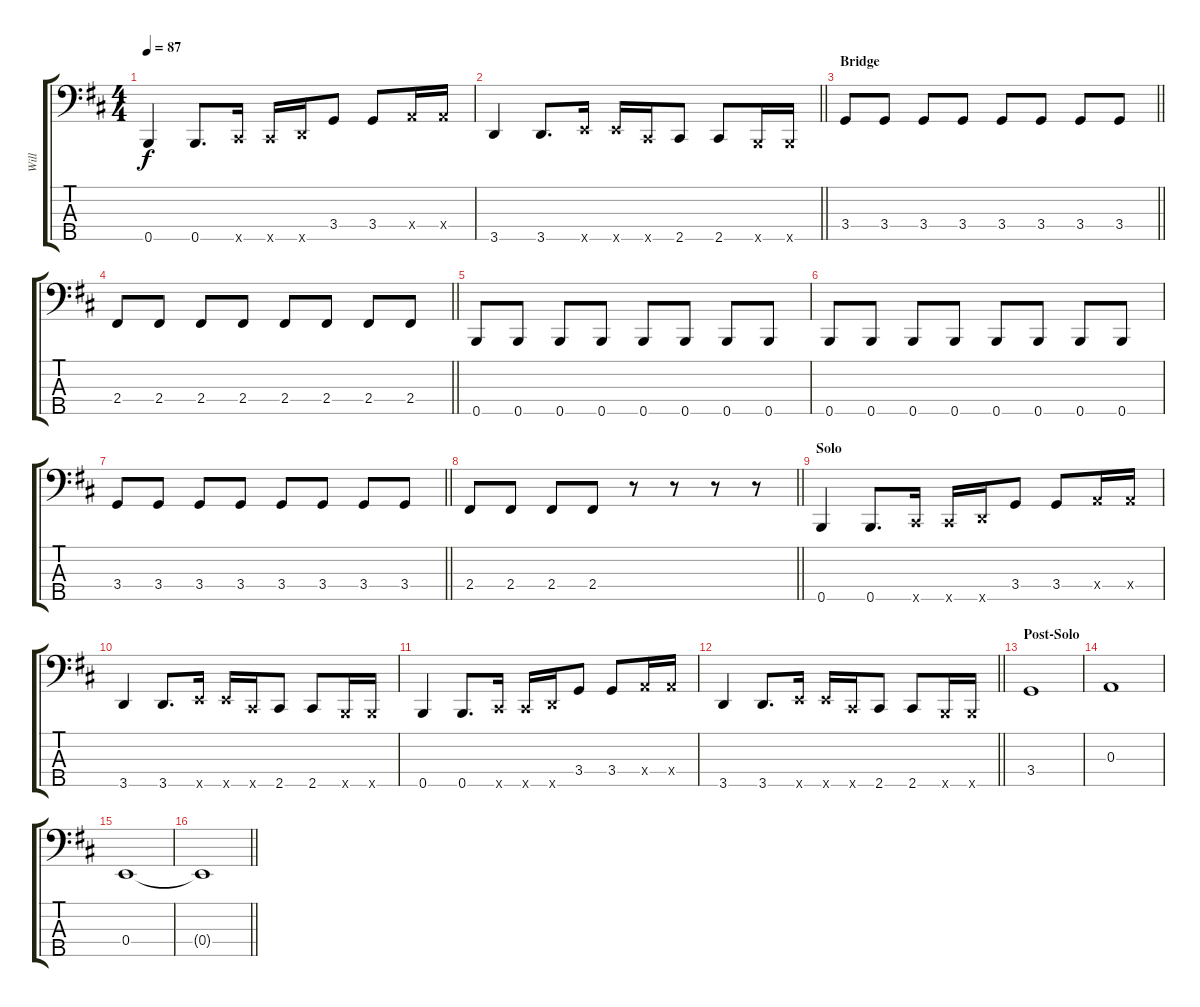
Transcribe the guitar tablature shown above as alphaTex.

\track ("Will" "Will") {instrument electricbassfinger}
\staff {score tabs}
\tuning (G2 D2 A1 E1 B0) {hide}
\ts (4 4)
\tempo 87
\clef f4
\ks d
0.5.4{dy f} 0.5.8{d} 2.5{x}.16 2.5{x}.16 3.5{x}.16 3.4.8 3.4.8 5.4{x}.16 5.4{x}.16 |
\barLineRight lightlight
3.5.4 3.5.8{d} 5.5{x}.16 5.5{x}.16 2.5{x}.16 2.5.8 2.5.8 0.5{x}.16 0.5{x}.16 |
\section ("" "Bridge")
\barLineRight lightlight
3.4.8 3.4.8 3.4.8 3.4.8 3.4.8 3.4.8 3.4.8 3.4.8 |
\barLineRight lightlight
2.4.8 2.4.8 2.4.8 2.4.8 2.4.8 2.4.8 2.4.8 2.4.8 |
0.5.8 0.5.8 0.5.8 0.5.8 0.5.8 0.5.8 0.5.8 0.5.8 |
0.5.8 0.5.8 0.5.8 0.5.8 0.5.8 0.5.8 0.5.8 0.5.8 |
\barLineRight lightlight
3.4.8 3.4.8 3.4.8 3.4.8 3.4.8 3.4.8 3.4.8 3.4.8 |
\barLineRight lightlight
2.4.8 2.4.8 2.4.8 2.4.8 r.8 r.8 r.8 r.8 |
\section ("" "Solo")
0.5.4 0.5.8{d} 2.5{x}.16 2.5{x}.16 3.5{x}.16 3.4.8 3.4.8 5.4{x}.16 5.4{x}.16 |
3.5.4 3.5.8{d} 5.5{x}.16 5.5{x}.16 2.5{x}.16 2.5.8 2.5.8 0.5{x}.16 0.5{x}.16 |
0.5.4 0.5.8{d} 2.5{x}.16 2.5{x}.16 3.5{x}.16 3.4.8 3.4.8 5.4{x}.16 5.4{x}.16 |
\barLineRight lightlight
3.5.4 3.5.8{d} 5.5{x}.16 5.5{x}.16 2.5{x}.16 2.5.8 2.5.8 0.5{x}.16 0.5{x}.16 |
\section ("" "Post-Solo")
3.4.1 |
0.3.1 |
0.4.1 |
\barLineRight lightlight
0.4{t}.1
